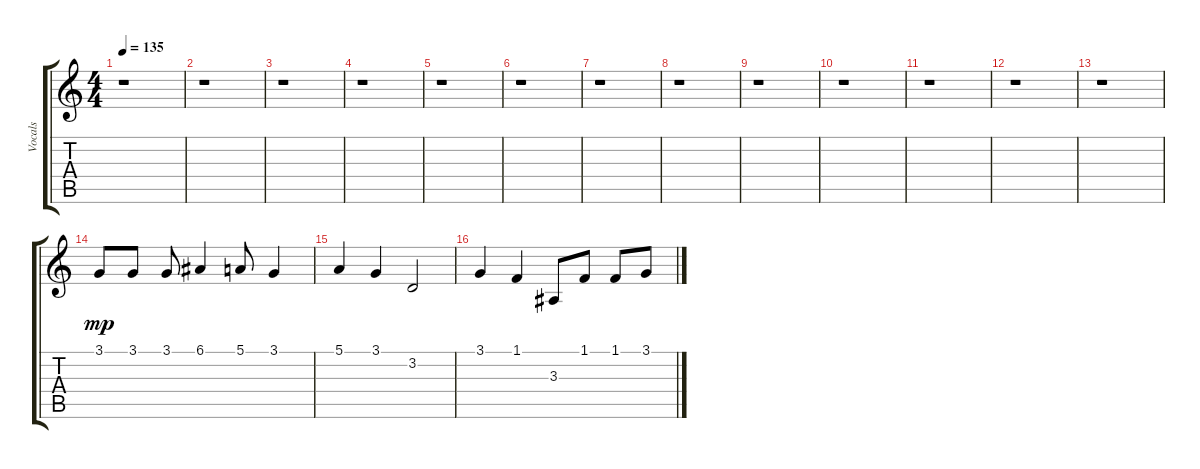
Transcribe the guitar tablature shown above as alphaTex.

\track ("Vocals" "Vocals") {instrument fx5brightness}
\staff {score tabs}
\tuning (E4 B3 G3 D3 A2 E2) {hide}
\ts (4 4)
\tempo 135
\clef g2
\ks c
r.1{dy f} |
r.1 |
r.1 |
r.1 |
r.1 |
r.1 |
r.1 |
r.1 |
r.1 |
r.1 |
r.1 |
r.1 |
r.1 |
3.1.8{dy mp} 3.1.8 3.1.8 6.1.4 5.1.8 3.1.4 |
5.1.4 3.1.4 3.2.2 |
3.1.4 1.1.4 3.3.8 1.1.8 1.1.8 3.1.8
